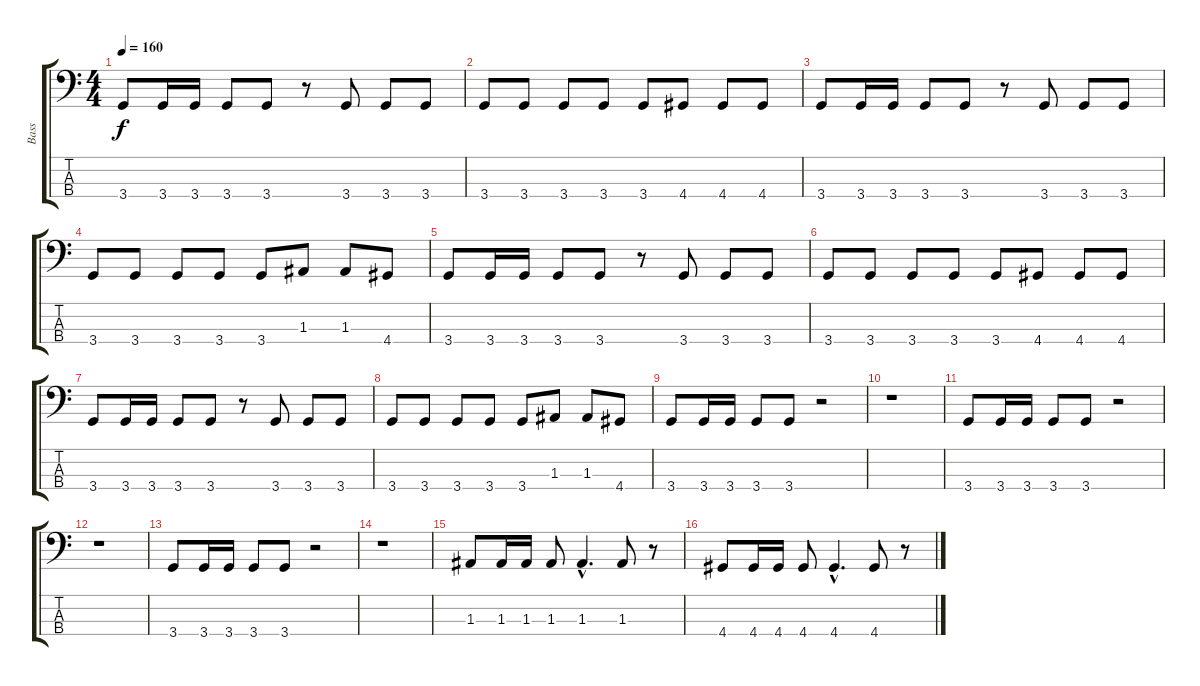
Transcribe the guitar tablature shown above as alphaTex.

\track ("Bass" "Bass") {instrument electricbasspick}
\staff {score tabs}
\tuning (G2 D2 A1 E1) {hide}
\ts (4 4)
\tempo 160
\clef f4
\ks c
3.4.8{dy f} 3.4.16 3.4.16 3.4.8 3.4.8 r.8 3.4.8 3.4.8 3.4.8 |
3.4.8 3.4.8 3.4.8 3.4.8 3.4.8 4.4.8 4.4.8 4.4.8 |
3.4.8 3.4.16 3.4.16 3.4.8 3.4.8 r.8 3.4.8 3.4.8 3.4.8 |
3.4.8 3.4.8 3.4.8 3.4.8 3.4.8 1.3.8 1.3.8 4.4.8 |
3.4.8 3.4.16 3.4.16 3.4.8 3.4.8 r.8 3.4.8 3.4.8 3.4.8 |
3.4.8 3.4.8 3.4.8 3.4.8 3.4.8 4.4.8 4.4.8 4.4.8 |
3.4.8 3.4.16 3.4.16 3.4.8 3.4.8 r.8 3.4.8 3.4.8 3.4.8 |
3.4.8 3.4.8 3.4.8 3.4.8 3.4.8 1.3.8 1.3.8 4.4.8 |
3.4.8 3.4.16 3.4.16 3.4.8 3.4.8 r.2 |
r.1 |
3.4.8 3.4.16 3.4.16 3.4.8 3.4.8 r.2 |
r.1 |
3.4.8 3.4.16 3.4.16 3.4.8 3.4.8 r.2 |
r.1 |
1.3.8 1.3.16 1.3.16 1.3.8 1.3{hac}.4{d} 1.3.8 r.8 |
4.4.8 4.4.16 4.4.16 4.4.8 4.4{hac}.4{d} 4.4.8 r.8
